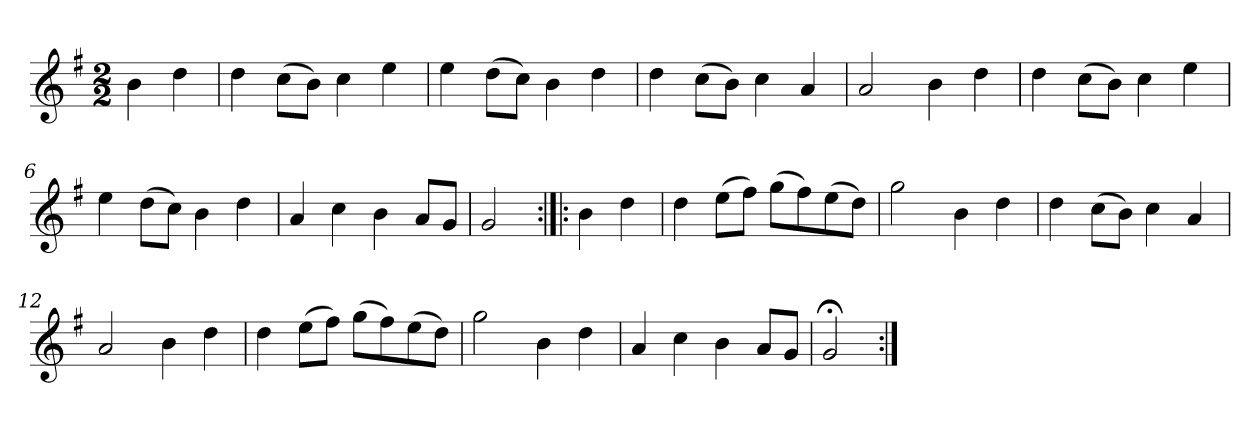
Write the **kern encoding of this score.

**kern
*part1
*staff1
*clefG2
*k[f#]
*G:
*M2/2
*MM120
=
4b
4dd
=1
4dd
(8cc\L
8b\J)
4cc
4ee
=2
4ee
(8dd\L
8cc\J)
4b
4dd
=3
4dd
(8cc\L
8b\J)
4cc
4a
=4
2a
4b
4dd
=5
4dd
(8cc\L
8b\J)
4cc
4ee
=6
4ee
(8dd\L
8cc\J)
4b
4dd
=7
4a
4cc
4b
8a/L
8g/J
=8
2g
=:|!|:
4b
4dd
=9
4dd
(8ee\L
8ff#\J)
(8gg\L
8ff#\)
(8ee\
8dd\J)
=10
2gg
4b
4dd
=11
4dd
(8cc\L
8b\J)
4cc
4a
=12
2a
4b
4dd
=13
4dd
(8ee\L
8ff#\J)
(8gg\L
8ff#\)
(8ee\
8dd\J)
=14
2gg
4b
4dd
=15
4a
4cc
4b
8a/L
8g/J
=16
2g;<
=:|!
*-
